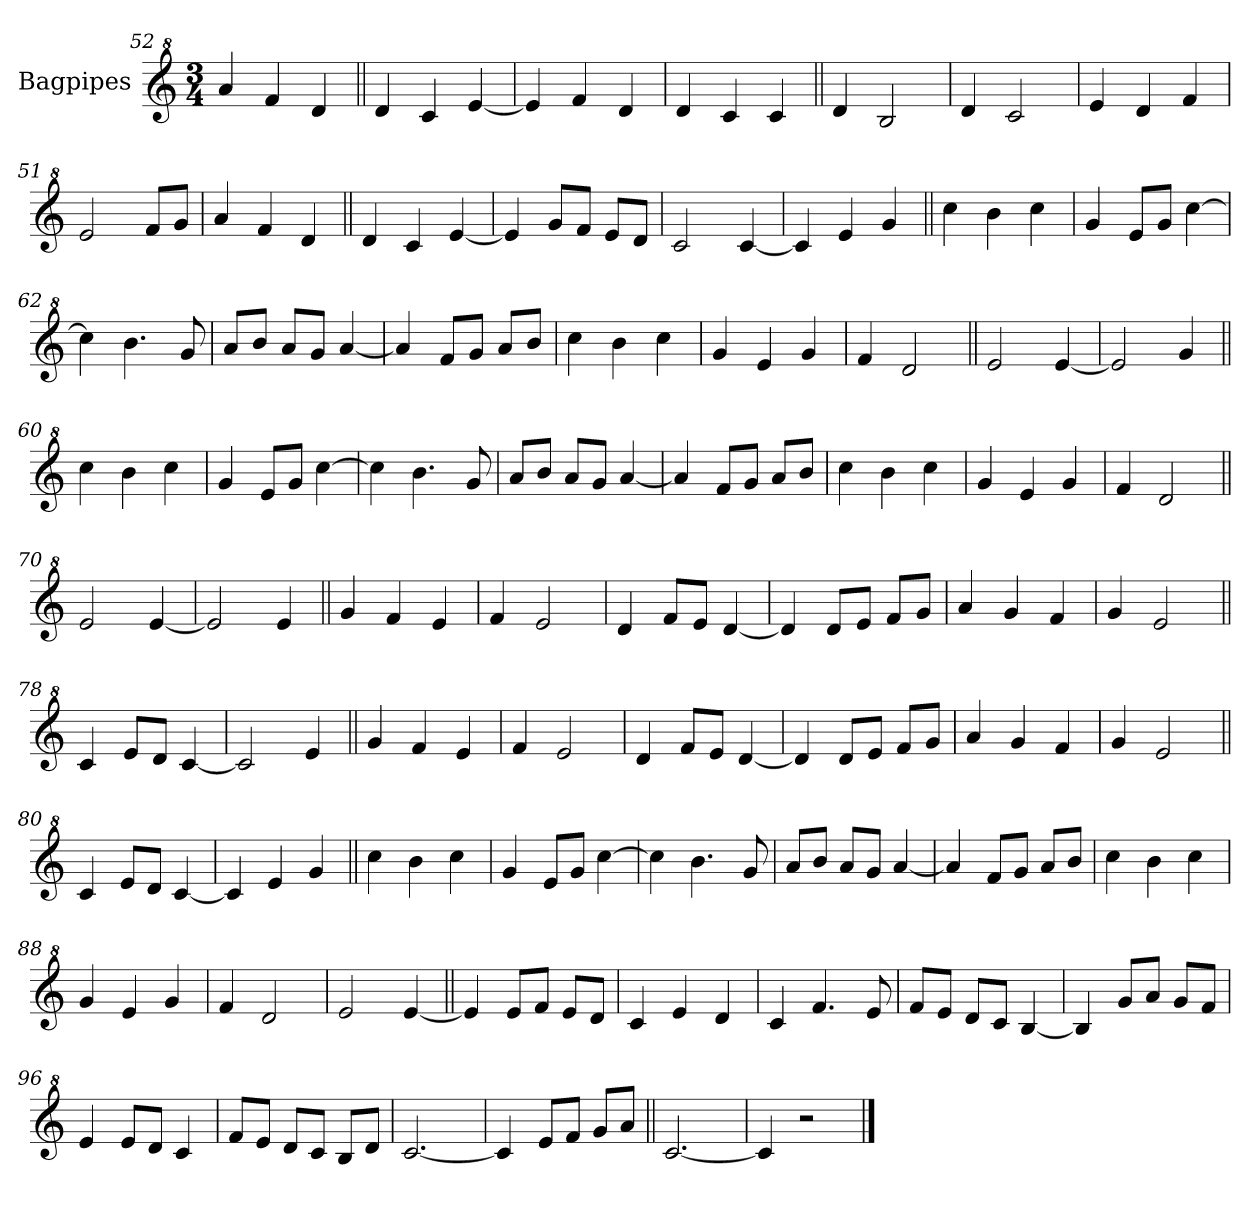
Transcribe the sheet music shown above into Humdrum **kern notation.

**kern
*part1
*staff1
*I"Bagpipes
*I'Bag
*clefG^2
*k[]
*C:
*M3/4
=52
4aa/
4ff/
4dd/
=53||
4dd/
4cc/
[4ee/
=54
4ee/]
4ff/
4dd/
=55
4dd/
4cc/
4cc/
=48||
4dd/
2b/
=49
4dd/
2cc/
!!LO:LB:g=z
=50
4ee/
4dd/
4ff/
=51
2ee/
8ff/L
8gg/J
=52
4aa/
4ff/
4dd/
=56||
4dd/
4cc/
[4ee/
=57
4ee/]
8gg/L
8ff/J
8ee/L
8dd/J
=58
2cc/
[4cc/
=59
4cc/]
4ee/
4gg/
=60||
4ccc\
4bb\
4ccc\
=61
4gg/
8ee/L
8gg/J
[4ccc\
!!LO:LB:g=z
=62
4ccc\]
4.bb\
8gg/
=63
8aa/L
8bb/J
8aa/L
8gg/J
[4aa/
=64
4aa/]
8ff/L
8gg/J
8aa/L
8bb/J
=65
4ccc\
4bb\
4ccc\
=66
4gg/
4ee/
4gg/
=67
4ff/
2dd/
=68||
2ee/
[4ee/
=69
2ee/]
4gg/
=60||
4ccc\
4bb\
4ccc\
=61
4gg/
8ee/L
8gg/J
[4ccc\
!!LO:LB:g=z
=62
4ccc\]
4.bb\
8gg/
=63
8aa/L
8bb/J
8aa/L
8gg/J
[4aa/
=64
4aa/]
8ff/L
8gg/J
8aa/L
8bb/J
=65
4ccc\
4bb\
4ccc\
=66
4gg/
4ee/
4gg/
=67
4ff/
2dd/
=70||
2ee/
[4ee/
=71
2ee/]
4ee/
=72||
4gg/
4ff/
4ee/
=73
4ff/
2ee/
!!LO:LB:g=z
=74
4dd/
8ff/L
8ee/J
[4dd/
=75
4dd/]
8dd/L
8ee/J
8ff/L
8gg/J
=76
4aa/
4gg/
4ff/
=77
4gg/
2ee/
=78||
4cc/
8ee/L
8dd/J
[4cc/
=79
2cc/]
4ee/
=72||
4gg/
4ff/
4ee/
=73
4ff/
2ee/
!!LO:LB:g=z
=74
4dd/
8ff/L
8ee/J
[4dd/
=75
4dd/]
8dd/L
8ee/J
8ff/L
8gg/J
=76
4aa/
4gg/
4ff/
=77
4gg/
2ee/
=80||
4cc/
8ee/L
8dd/J
[4cc/
=81
4cc/]
4ee/
4gg/
=82||
4ccc\
4bb\
4ccc\
=83
4gg/
8ee/L
8gg/J
[4ccc\
=84
4ccc\]
4.bb\
8gg/
!!LO:LB:g=z
=85
8aa/L
8bb/J
8aa/L
8gg/J
[4aa/
=86
4aa/]
8ff/L
8gg/J
8aa/L
8bb/J
=87
4ccc\
4bb\
4ccc\
=88
4gg/
4ee/
4gg/
=89
4ff/
2dd/
=90
2ee/
[4ee/
=91||
4ee/]
8ee/L
8ff/J
8ee/L
8dd/J
=92
4cc/
4ee/
4dd/
=93
4cc/
4.ff/
8ee/
=94
8ff/L
8ee/J
8dd/L
8cc/J
[4b/
!!LO:LB:g=z
=95
4b/]
8gg/L
8aa/J
8gg/L
8ff/J
=96
4ee/
8ee/L
8dd/J
4cc/
=97
8ff/L
8ee/J
8dd/L
8cc/J
8b/L
8dd/J
=98
[2.cc/
=99
4cc/]
8ee/L
8ff/J
8gg/L
8aa/J
=100||
[2.cc/
=101
4cc/]
2r
==
*-
